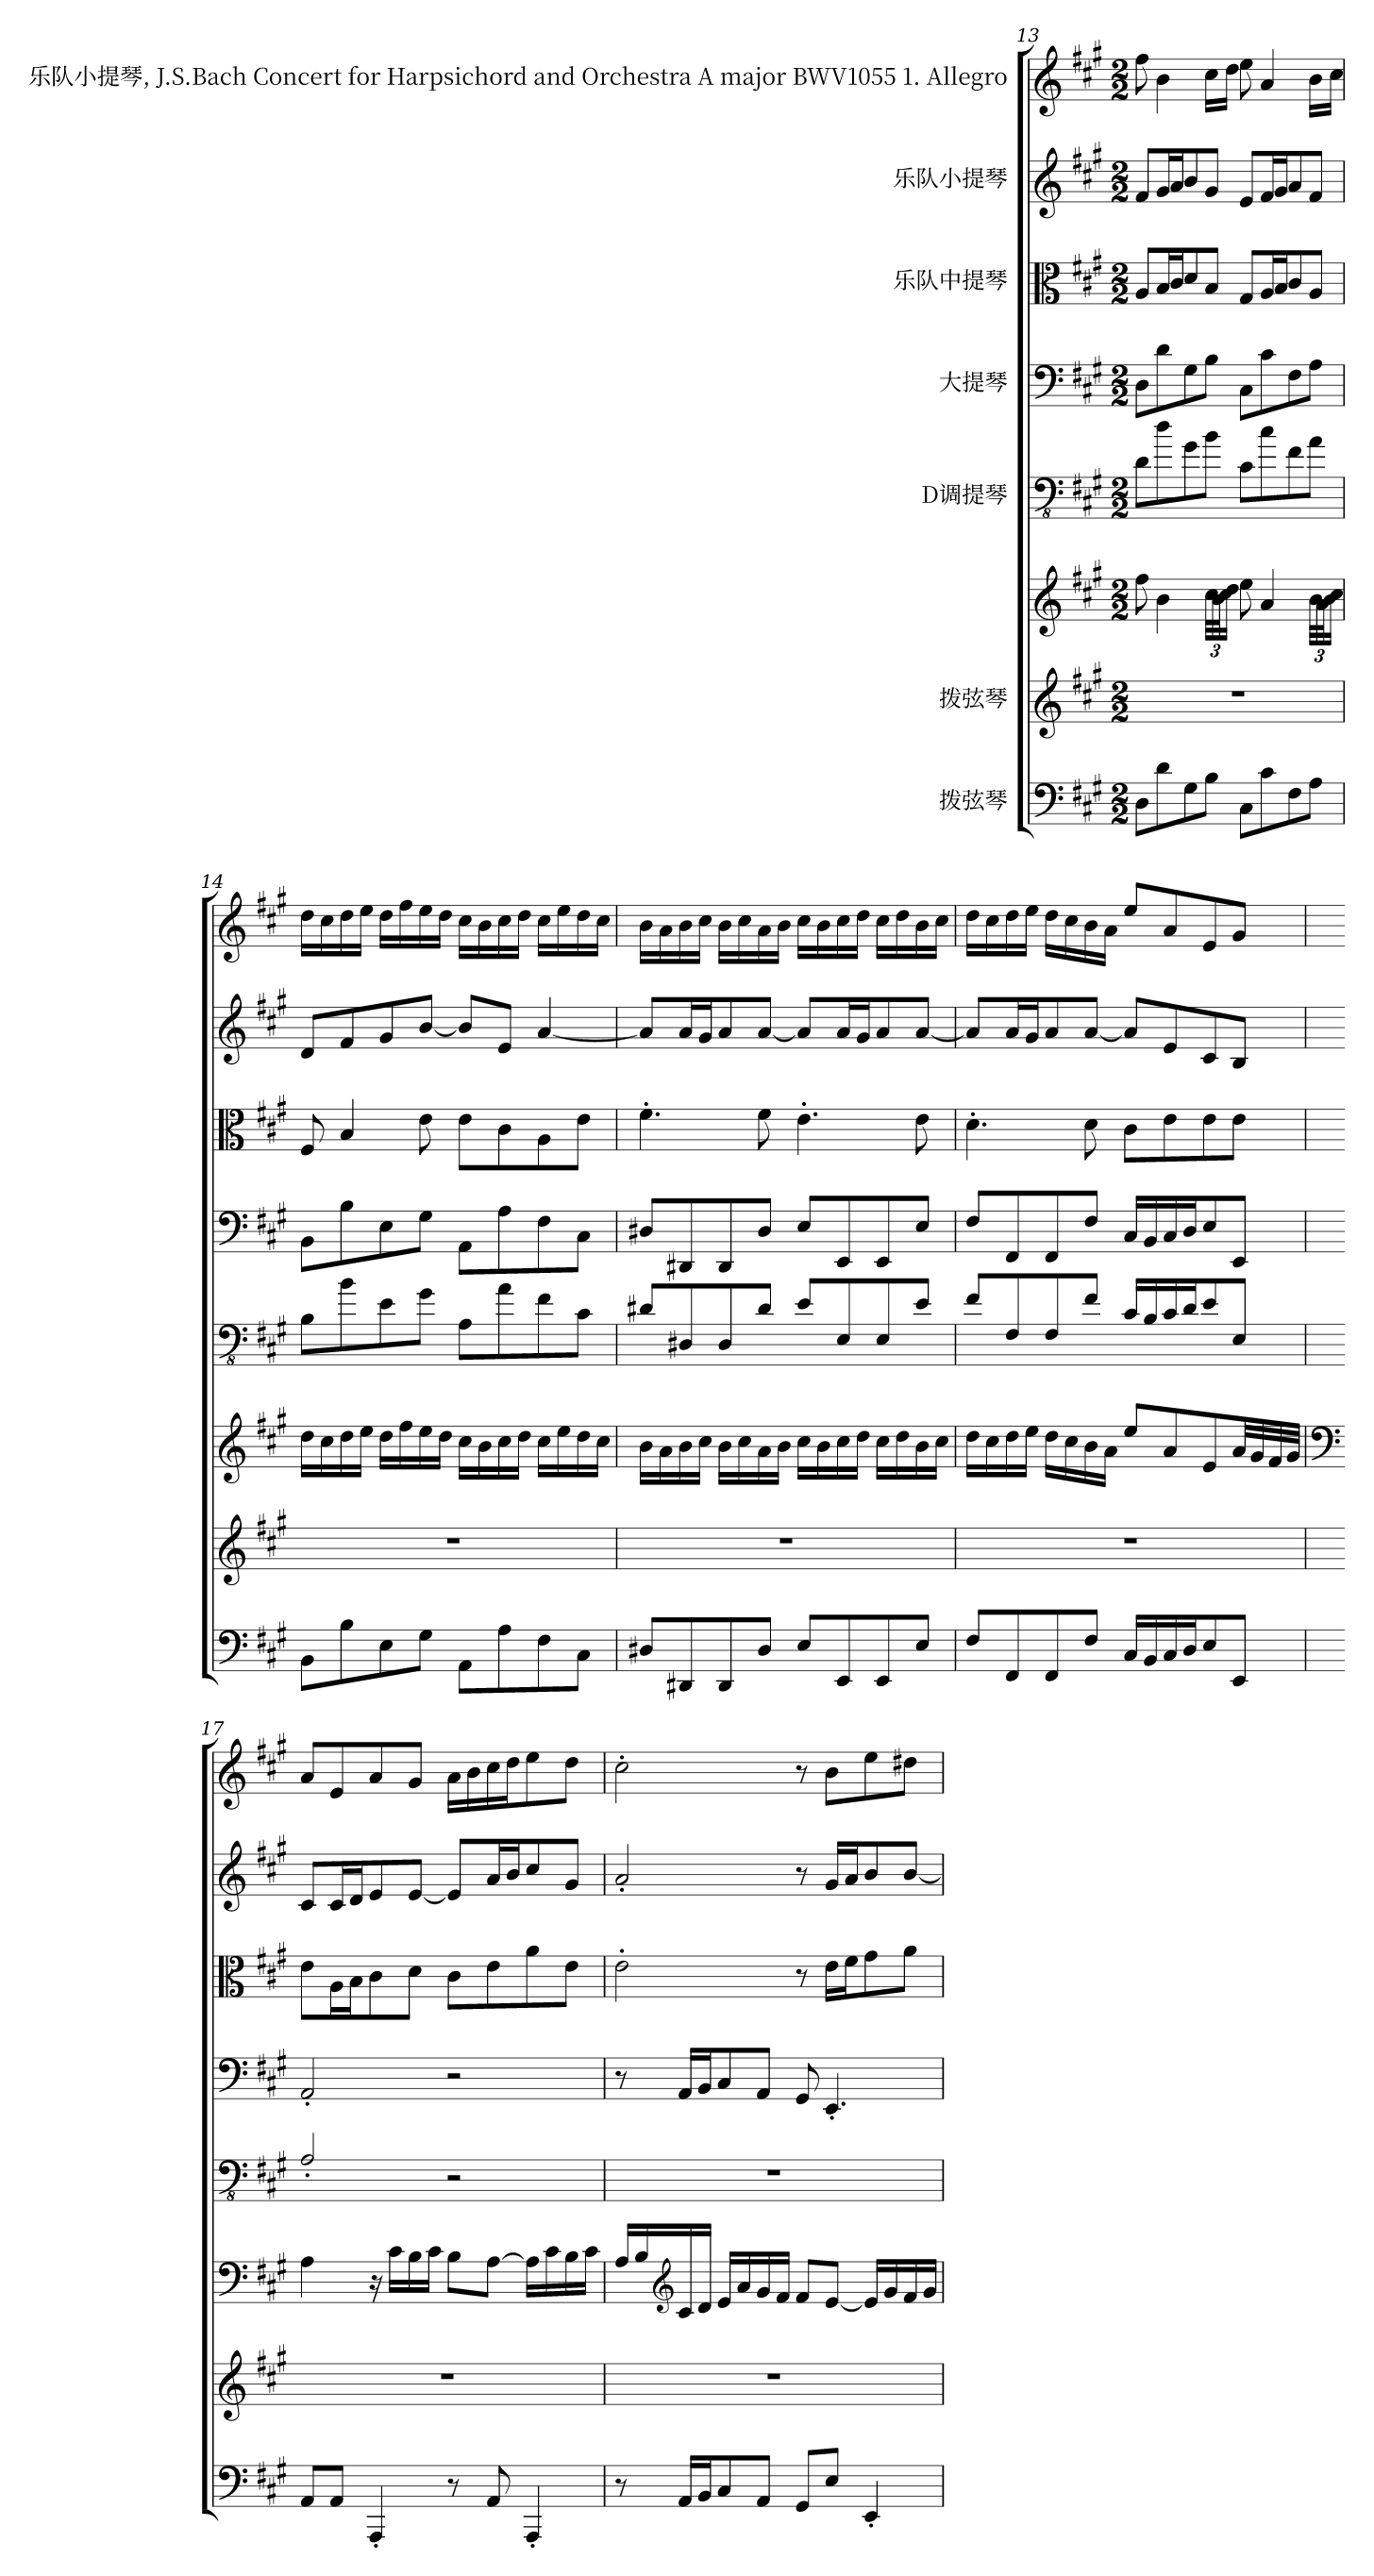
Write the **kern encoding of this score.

**kern	**kern	**kern	**kern	**kern	**kern	**kern	**kern
*part7	*part6	*part6	*part5	*part4	*part3	*part2	*part1
*staff8	*staff7	*staff6	*staff5	*staff4	*staff3	*staff2	*staff1
*I"拨弦琴	*I"拨弦琴	*	*I"D调提琴	*I"大提琴	*I"乐队中提琴	*I"乐队小提琴	*I"乐队小提琴, J.S.Bach Concert for Harpsichord and Orchestra A major BWV1055 1. Allegro
*clefF4	*clefG2	*clefG2	*clefFv4	*clefF4	*clefC3	*clefG2	*clefG2
*	*	*	*ITrd7c12	*	*	*	*
*k[f#c#g#]	*k[f#c#g#]	*k[f#c#g#]	*k[f#c#g#]	*k[f#c#g#]	*k[f#c#g#]	*k[f#c#g#]	*k[f#c#g#]
*M2/2	*M2/2	*M2/2	*M2/2	*M2/2	*M2/2	*M2/2	*M2/2
=13	=13	=13	=13	=13	=13	=13	=13
8D\L	1r	8ff#\	8DD\L	8D\L	8A/L	8f#/L	8ff#\
8d\	.	4b\	8D\	8d\	16B/L	16g#/L	4b\
.	.	.	.	.	16c#/J	16a/J	.
8G#\	.	.	8GG#\	8G#\	8d/	8b/	.
*	*	*Xbrackettup	*	*	*	*	*
8B\J	.	48cc#\LLL	8BB\J	8B\J	8B/J	8g#/J	16cc#\LL
.	.	48b\	.	.	.	.	.
.	.	48cc#\J	.	.	.	.	.
.	.	16dd\JJ	.	.	.	.	16dd\JJ
8C#\L	.	8ee\	8CC#\L	8C#\L	8G#/L	8e/L	8ee\
8c#\	.	4a/	8C#\	8c#\	16A/L	16f#/L	4a/
.	.	.	.	.	16B/J	16g#/J	.
8F#\	.	.	8FF#\	8F#\	8c#/	8a/	.
8A\J	.	48b\LLL	8AA\J	8A\J	8A/J	8f#/J	16b\LL
.	.	48a\	.	.	.	.	.
.	.	48b\J	.	.	.	.	.
.	.	16cc#\JJ	.	.	.	.	16cc#\JJ
!!LO:PB:g=z
=14	=14	=14	=14	=14	=14	=14	=14
8BB\L	1r	16dd\LL	8BBB\L	8BB\L	8F#/	8d/L	16dd\LL
.	.	16cc#\	.	.	.	.	16cc#\
8B\	.	16dd\	8BB\	8B\	4B/	8f#/	16dd\
.	.	16ee\JJ	.	.	.	.	16ee\JJ
8E\	.	16dd\LL	8EE\	8E\	.	8g#/	16dd\LL
.	.	16ff#\	.	.	.	.	16ff#\
8G#\J	.	16ee\	8GG#\J	8G#\J	8e\	[8b/J	16ee\
.	.	16dd\JJ	.	.	.	.	16dd\JJ
8AA\L	.	16cc#\LL	8AAA\L	8AA\L	8e\L	8b/L]	16cc#\LL
.	.	16b\	.	.	.	.	16b\
8A\	.	16cc#\	8AA\	8A\	8c#\	8e/J	16cc#\
.	.	16dd\JJ	.	.	.	.	16dd\JJ
8F#\	.	16cc#\LL	8FF#\	8F#\	8A\	[4a/	16cc#\LL
.	.	16ee\	.	.	.	.	16ee\
8C#\J	.	16dd\	8CC#\J	8C#\J	8e\J	.	16dd\
.	.	16cc#\JJ	.	.	.	.	16cc#\JJ
=15	=15	=15	=15	=15	=15	=15	=15
8D#X/L	1r	16b\LL	8DD#X/L	8D#X/L	4.f#'\	8a/L]	16b\LL
.	.	16a\	.	.	.	.	16a\
8DD#X/	.	16b\	8DDD#X/	8DD#X/	.	16a/L	16b\
.	.	16cc#\JJ	.	.	.	16g#/J	16cc#\JJ
8DD#/	.	16b\LL	8DDD#/	8DD#/	.	8a/	16b\LL
.	.	16cc#\	.	.	.	.	16cc#\
8D#/J	.	16a\	8DD#/J	8D#/J	8f#\	[8a/J	16a\
.	.	16b\JJ	.	.	.	.	16b\JJ
8E/L	.	16cc#\LL	8EE/L	8E/L	4.e'\	8a/L]	16cc#\LL
.	.	16b\	.	.	.	.	16b\
8EE/	.	16cc#\	8EEE/	8EE/	.	16a/L	16cc#\
.	.	16dd\JJ	.	.	.	16g#/J	16dd\JJ
8EE/	.	16cc#\LL	8EEE/	8EE/	.	8a/	16cc#\LL
.	.	16dd\	.	.	.	.	16dd\
8E/J	.	16b\	8EE/J	8E/J	8e\	[8a/J	16b\
.	.	16cc#\JJ	.	.	.	.	16cc#\JJ
!!LO:PB:g=z
=16	=16	=16	=16	=16	=16	=16	=16
8F#/L	1r	16dd\LL	8FF#/L	8F#/L	4.d'\	8a/L]	16dd\LL
.	.	16cc#\	.	.	.	.	16cc#\
8FF#/	.	16dd\	8FFF#/	8FF#/	.	16a/L	16dd\
.	.	16ee\JJ	.	.	.	16g#/J	16ee\JJ
8FF#/	.	16dd\LL	8FFF#/	8FF#/	.	8a/	16dd\LL
.	.	16cc#\	.	.	.	.	16cc#\
8F#/J	.	16b\	8FF#/J	8F#/J	8d\	[8a/J	16b\
.	.	16a\JJ	.	.	.	.	16a\JJ
16C#/LL	.	8ee/L	16CC#/LL	16C#/LL	8c#\L	8a/L]	8ee/L
16BB/	.	.	16BBB/	16BB/	.	.	.
16C#/	.	8a/	16CC#/	16C#/	8e\	8e/	8a/
16D/J	.	.	16DD/J	16D/J	.	.	.
8E/	.	8e/	8EE/	8E/	8e\	8c#/	8e/
8EE/J	.	32a/LL	8EEE/J	8EE/J	8e\J	8B/J	8g#/J
.	.	32g#/	.	.	.	.	.
.	.	32f#/	.	.	.	.	.
.	.	32g#/JJJ	.	.	.	.	.
=17	=17	=17	=17	=17	=17	=17	=17
*	*	*clefF4	*	*	*	*	*
8AA/L	1r	4A\	2AAA'/	2AA'/	8e\L	8c#/L	8a/L
8AA/J	.	.	.	.	16A\L	16c#/L	8e/
.	.	.	.	.	16B\J	16d/J	.
4AAA'/	.	16r	.	.	8c#\	8e/	8a/
.	.	16c#\LL	.	.	.	.	.
.	.	16B\	.	.	8d\J	[8e/J	8g#/J
.	.	16c#\JJ	.	.	.	.	.
8r	.	8B\L	2r	2r	8c#\L	8e/L]	16a\LL
.	.	.	.	.	.	.	16b\
8AA/	.	[8A\J	.	.	8e\	16a/L	16cc#\
.	.	.	.	.	.	16b/J	16dd\J
4AAA'/	.	16A\LL]	.	.	8a\	8cc#/	8ee\
.	.	16c#\	.	.	.	.	.
.	.	16B\	.	.	8e\J	8g#/J	8dd\J
.	.	16c#\JJ	.	.	.	.	.
!!LO:PB:g=z
=18	=18	=18	=18	=18	=18	=18	=18
8r	1r	16A/LL	1r	8r	2e'\	2a'/	2cc#'\
.	.	16B/	.	.	.	.	.
*	*	*clefG2	*	*	*	*	*
16AA/LL	.	16c#/	.	16AA/LL	.	.	.
16BB/J	.	16d/JJ	.	16BB/J	.	.	.
8C#/	.	16e/LL	.	8C#/	.	.	.
.	.	16a/	.	.	.	.	.
8AA/J	.	16g#/	.	8AA/J	.	.	.
.	.	16f#/JJ	.	.	.	.	.
8GG#/L	.	8f#/L	.	8GG#/	8r	8r	8r
8E/J	.	[8e/J	.	4.EE'/	16e\LL	16g#/LL	8b\L
.	.	.	.	.	16f#\J	16a/J	.
4EE'/	.	16e/LL]	.	.	8g#\	8b/	8ee\
.	.	16g#/	.	.	.	.	.
.	.	16f#/	.	.	8a\J	[8b/J	8dd#X\J
.	.	16g#/JJ	.	.	.	.	.
=	=	=	=	=	=	=	=
*-	*-	*-	*-	*-	*-	*-	*-
